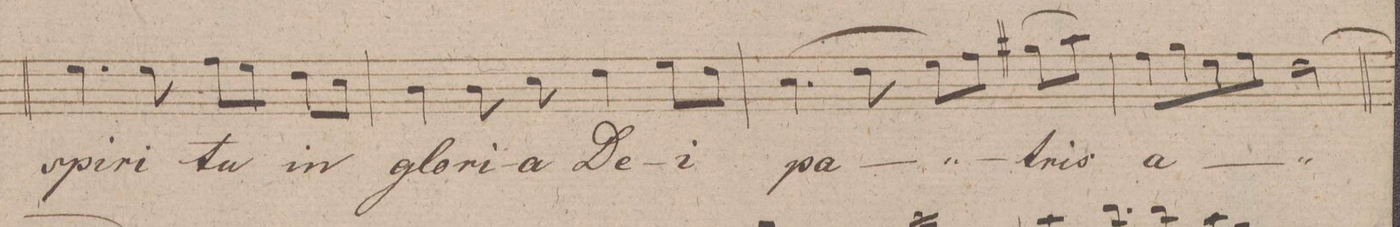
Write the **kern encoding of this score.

**kern	**text	**text	**dynam
*I"Alto.	*	*	*
*clefC3	*	*	*
*k[f#c#g#d#]	*	*	*
*met(c)	*	*	*
*M4/4	*	*	*
4.f#\	spi-	.	.
8f#\	-ri-	.	.
8g#\L	-tu	.	.
8f#\J	.	.	.
8e\L	in	.	.
8d#\J	.	.	.
=207	=207	=207	=207
4c#\	glo-	.	.
8c#\	-ri-	.	.
8d#\	-a	.	.
4e\	De-	.	.
8f#\L	-i	.	.
8e\J	.	.	.
=208	=208	=208	=208
(>4.d#\	pa-	.	.
8e\	.	.	.
8f#\L)	.	.	.
8g#\J	.	.	.
(>8a#X\L	-tris	.	.
8b\J)	.	.	.
=209	=209	=209	=209
8g#\L	a-	.	.
8a\	.	.	.
8f#\	.	.	.
8g#\J	.	.	.
(2.e\	.	.	.
=210	=210	=210	=210
*-	*-	*-	*-
